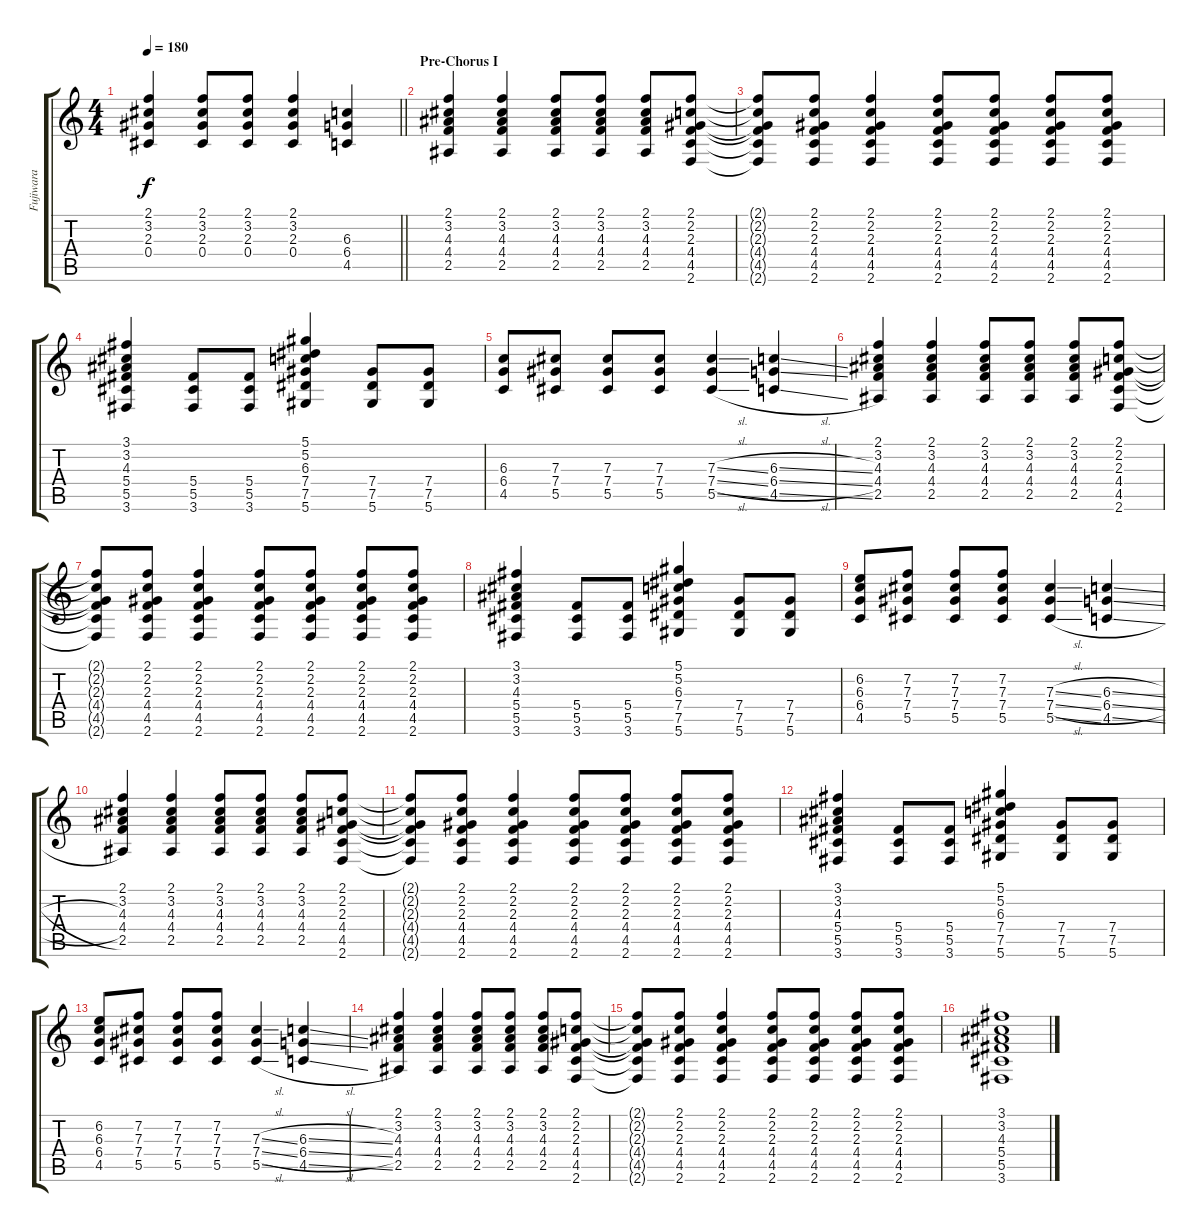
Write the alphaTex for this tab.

\track ("Fujiwara" "Fujiwara") {instrument distortionguitar}
\staff {score tabs}
\tuning (Eb4 Bb3 Gb3 Db3 Ab2 Eb2) {hide}
\ts (4 4)
\tempo 180
\clef g2
\barLineRight lightlight
\ks c
(2.1 3.2 2.3 0.4).4{dy f} (2.1 3.2 2.3 0.4).8 (2.1 3.2 2.3 0.4).8 (2.1 3.2 2.3 0.4).4 (6.3 6.4 4.5).4 |
\section ("" "Pre-Chorus I")
(2.1 3.2 4.3 4.4 2.5).4 (2.1 3.2 4.3 4.4 2.5).4 (2.1 3.2 4.3 4.4 2.5).8 (2.1 3.2 4.3 4.4 2.5).8 (2.1 3.2 4.3 4.4 2.5).8 (2.1 2.2 2.3 4.4 4.5 2.6).8 |
(2.1{t} 2.2{t} 2.3{t} 4.4{t} 4.5{t} 2.6{t}).8 (2.1 2.2 2.3 4.4 4.5 2.6).8 (2.1 2.2 2.3 4.4 4.5 2.6).4 (2.1 2.2 2.3 4.4 4.5 2.6).8 (2.1 2.2 2.3 4.4 4.5 2.6).8 (2.1 2.2 2.3 4.4 4.5 2.6).8 (2.1 2.2 2.3 4.4 4.5 2.6).8 |
(3.1 3.2 4.3 5.4 5.5 3.6).4 (5.4 5.5 3.6).8 (5.4 5.5 3.6).8 (5.1 5.2 6.3 7.4 7.5 5.6).4 (7.4 7.5 5.6).8 (7.4 7.5 5.6).8 |
(6.3 6.4 4.5).8 (7.3 7.4 5.5).8 (7.3 7.4 5.5).8 (7.3 7.4 5.5).8 (7.3{sl} 7.4{sl} 5.5{sl}).4 (6.3{sl} 6.4{sl} 4.5{sl}).4 |
(2.1 3.2 4.3 4.4 2.5).4 (2.1 3.2 4.3 4.4 2.5).4 (2.1 3.2 4.3 4.4 2.5).8 (2.1 3.2 4.3 4.4 2.5).8 (2.1 3.2 4.3 4.4 2.5).8 (2.1 2.2 2.3 4.4 4.5 2.6).8 |
(2.1{t} 2.2{t} 2.3{t} 4.4{t} 4.5{t} 2.6{t}).8 (2.1 2.2 2.3 4.4 4.5 2.6).8 (2.1 2.2 2.3 4.4 4.5 2.6).4 (2.1 2.2 2.3 4.4 4.5 2.6).8 (2.1 2.2 2.3 4.4 4.5 2.6).8 (2.1 2.2 2.3 4.4 4.5 2.6).8 (2.1 2.2 2.3 4.4 4.5 2.6).8 |
(3.1 3.2 4.3 5.4 5.5 3.6).4 (5.4 5.5 3.6).8 (5.4 5.5 3.6).8 (5.1 5.2 6.3 7.4 7.5 5.6).4 (7.4 7.5 5.6).8 (7.4 7.5 5.6).8 |
(6.2 6.3 6.4 4.5).8 (7.2 7.3 7.4 5.5).8 (7.2 7.3 7.4 5.5).8 (7.2 7.3 7.4 5.5).8 (7.3{sl} 7.4{sl} 5.5{sl}).4 (6.3{sl} 6.4{sl} 4.5{sl}).4 |
(2.1 3.2 4.3 4.4 2.5).4 (2.1 3.2 4.3 4.4 2.5).4 (2.1 3.2 4.3 4.4 2.5).8 (2.1 3.2 4.3 4.4 2.5).8 (2.1 3.2 4.3 4.4 2.5).8 (2.1 2.2 2.3 4.4 4.5 2.6).8 |
(2.1{t} 2.2{t} 2.3{t} 4.4{t} 4.5{t} 2.6{t}).8 (2.1 2.2 2.3 4.4 4.5 2.6).8 (2.1 2.2 2.3 4.4 4.5 2.6).4 (2.1 2.2 2.3 4.4 4.5 2.6).8 (2.1 2.2 2.3 4.4 4.5 2.6).8 (2.1 2.2 2.3 4.4 4.5 2.6).8 (2.1 2.2 2.3 4.4 4.5 2.6).8 |
(3.1 3.2 4.3 5.4 5.5 3.6).4 (5.4 5.5 3.6).8 (5.4 5.5 3.6).8 (5.1 5.2 6.3 7.4 7.5 5.6).4 (7.4 7.5 5.6).8 (7.4 7.5 5.6).8 |
(6.2 6.3 6.4 4.5).8 (7.2 7.3 7.4 5.5).8 (7.2 7.3 7.4 5.5).8 (7.2 7.3 7.4 5.5).8 (7.3{sl} 7.4{sl} 5.5{sl}).4 (6.3{sl} 6.4{sl} 4.5{sl}).4 |
(2.1 3.2 4.3 4.4 2.5).4 (2.1 3.2 4.3 4.4 2.5).4 (2.1 3.2 4.3 4.4 2.5).8 (2.1 3.2 4.3 4.4 2.5).8 (2.1 3.2 4.3 4.4 2.5).8 (2.1 2.2 2.3 4.4 4.5 2.6).8 |
(2.1{t} 2.2{t} 2.3{t} 4.4{t} 4.5{t} 2.6{t}).8 (2.1 2.2 2.3 4.4 4.5 2.6).8 (2.1 2.2 2.3 4.4 4.5 2.6).4 (2.1 2.2 2.3 4.4 4.5 2.6).8 (2.1 2.2 2.3 4.4 4.5 2.6).8 (2.1 2.2 2.3 4.4 4.5 2.6).8 (2.1 2.2 2.3 4.4 4.5 2.6).8 |
(3.1 3.2 4.3 5.4 5.5 3.6).1
